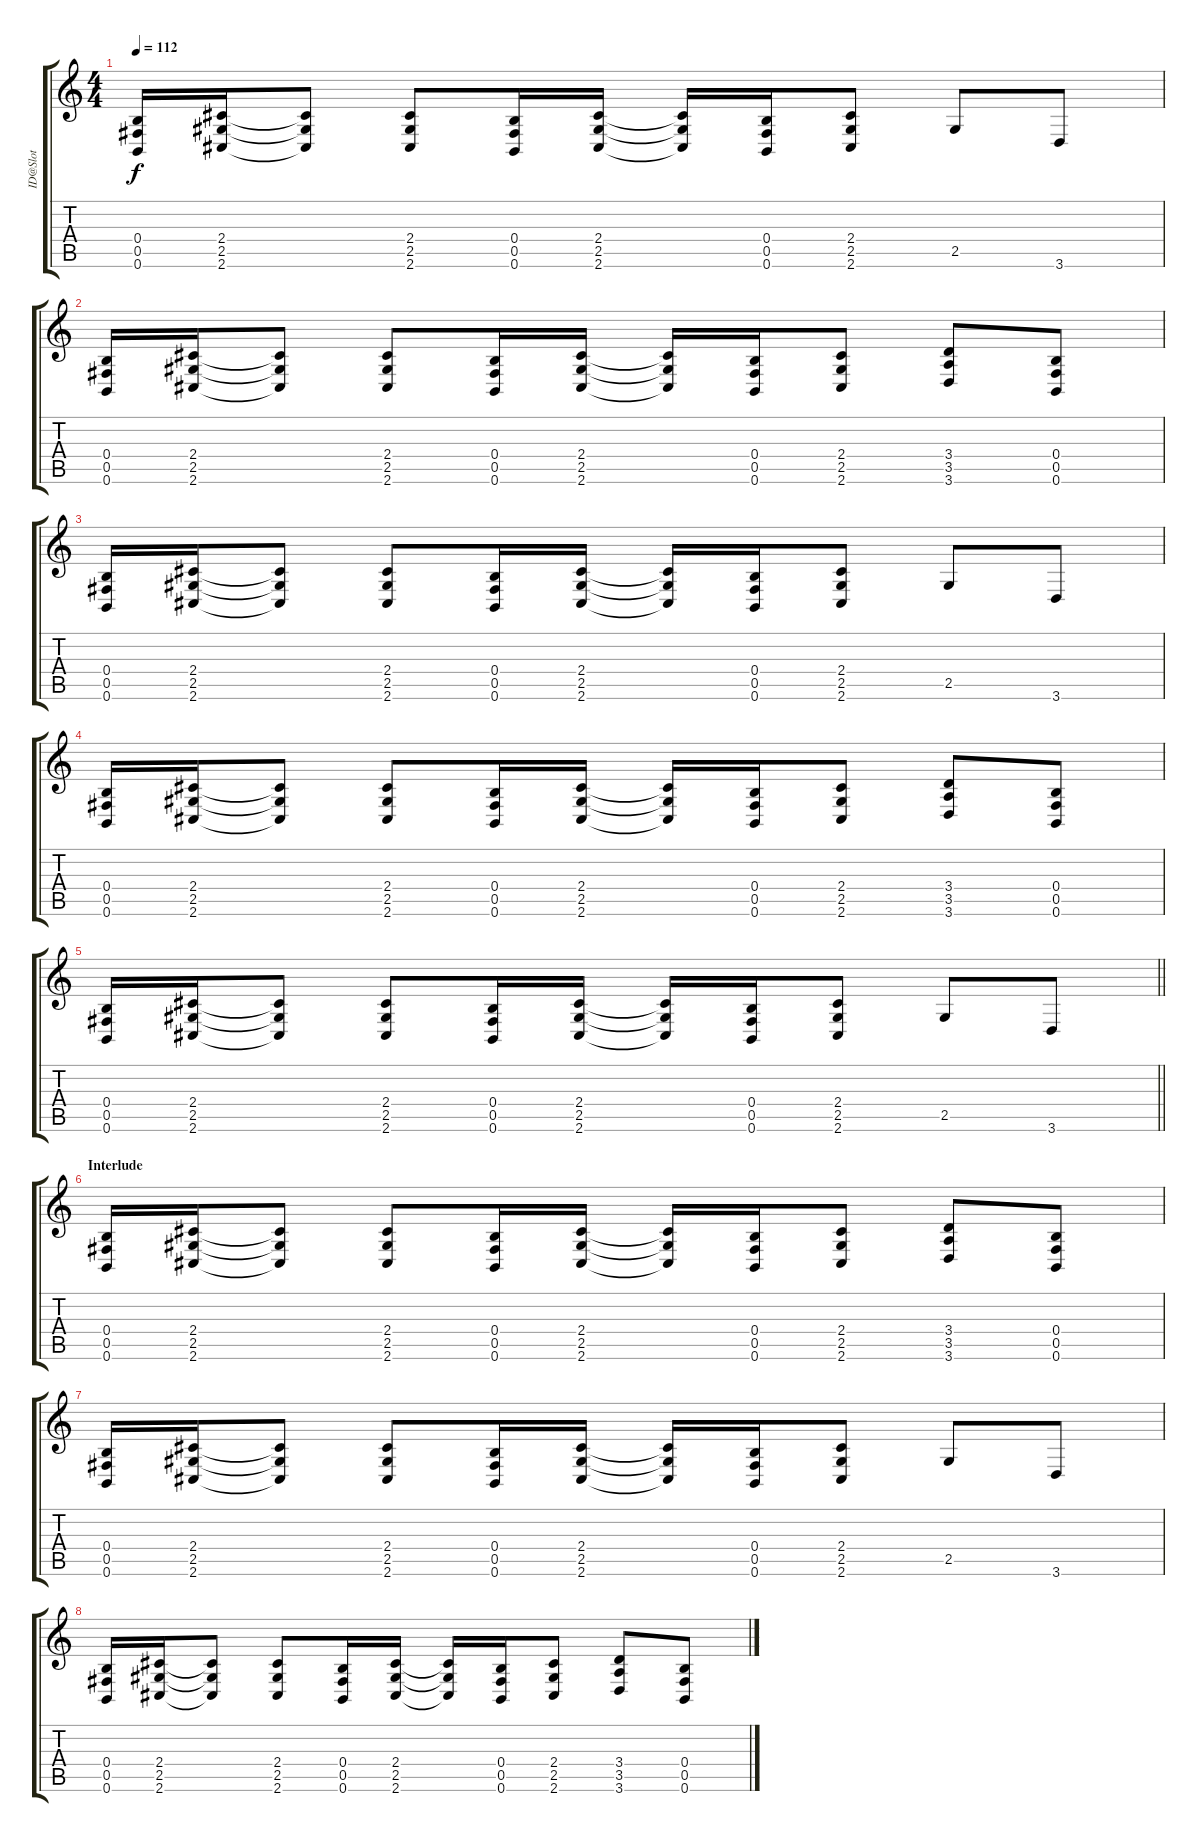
\track ("ID@Slot" "ID@Slot") {instrument distortionguitar}
\staff {score tabs}
\tuning (Db4 Ab3 E3 B2 Gb2 B1) {hide}
\ts (4 4)
\tempo 112
\clef g2
\ks c
(0.4 0.5 0.6).16{dy f} (2.4 2.5 2.6).16 (2.4{t} 2.5{t} 2.6{t}).8 (2.4 2.5 2.6).8 (0.4 0.5 0.6).16 (2.4 2.5 2.6).16 (2.4{t} 2.5{t} 2.6{t}).16 (0.4 0.5 0.6).16 (2.4 2.5 2.6).8 2.5.8 3.6.8 |
(0.4 0.5 0.6).16 (2.4 2.5 2.6).16 (2.4{t} 2.5{t} 2.6{t}).8 (2.4 2.5 2.6).8 (0.4 0.5 0.6).16 (2.4 2.5 2.6).16 (2.4{t} 2.5{t} 2.6{t}).16 (0.4 0.5 0.6).16 (2.4 2.5 2.6).8 (3.4 3.5 3.6).8 (0.4 0.5 0.6).8 |
(0.4 0.5 0.6).16 (2.4 2.5 2.6).16 (2.4{t} 2.5{t} 2.6{t}).8 (2.4 2.5 2.6).8 (0.4 0.5 0.6).16 (2.4 2.5 2.6).16 (2.4{t} 2.5{t} 2.6{t}).16 (0.4 0.5 0.6).16 (2.4 2.5 2.6).8 2.5.8 3.6.8 |
(0.4 0.5 0.6).16 (2.4 2.5 2.6).16 (2.4{t} 2.5{t} 2.6{t}).8 (2.4 2.5 2.6).8 (0.4 0.5 0.6).16 (2.4 2.5 2.6).16 (2.4{t} 2.5{t} 2.6{t}).16 (0.4 0.5 0.6).16 (2.4 2.5 2.6).8 (3.4 3.5 3.6).8 (0.4 0.5 0.6).8 |
\barLineRight lightlight
(0.4 0.5 0.6).16 (2.4 2.5 2.6).16 (2.4{t} 2.5{t} 2.6{t}).8 (2.4 2.5 2.6).8 (0.4 0.5 0.6).16 (2.4 2.5 2.6).16 (2.4{t} 2.5{t} 2.6{t}).16 (0.4 0.5 0.6).16 (2.4 2.5 2.6).8 2.5.8 3.6.8 |
\section ("" "Interlude")
(0.4 0.5 0.6).16 (2.4 2.5 2.6).16 (2.4{t} 2.5{t} 2.6{t}).8 (2.4 2.5 2.6).8 (0.4 0.5 0.6).16 (2.4 2.5 2.6).16 (2.4{t} 2.5{t} 2.6{t}).16 (0.4 0.5 0.6).16 (2.4 2.5 2.6).8 (3.4 3.5 3.6).8 (0.4 0.5 0.6).8 |
(0.4 0.5 0.6).16 (2.4 2.5 2.6).16 (2.4{t} 2.5{t} 2.6{t}).8 (2.4 2.5 2.6).8 (0.4 0.5 0.6).16 (2.4 2.5 2.6).16 (2.4{t} 2.5{t} 2.6{t}).16 (0.4 0.5 0.6).16 (2.4 2.5 2.6).8 2.5.8 3.6.8 |
(0.4 0.5 0.6).16 (2.4 2.5 2.6).16 (2.4{t} 2.5{t} 2.6{t}).8 (2.4 2.5 2.6).8 (0.4 0.5 0.6).16 (2.4 2.5 2.6).16 (2.4{t} 2.5{t} 2.6{t}).16 (0.4 0.5 0.6).16 (2.4 2.5 2.6).8 (3.4 3.5 3.6).8 (0.4 0.5 0.6).8
